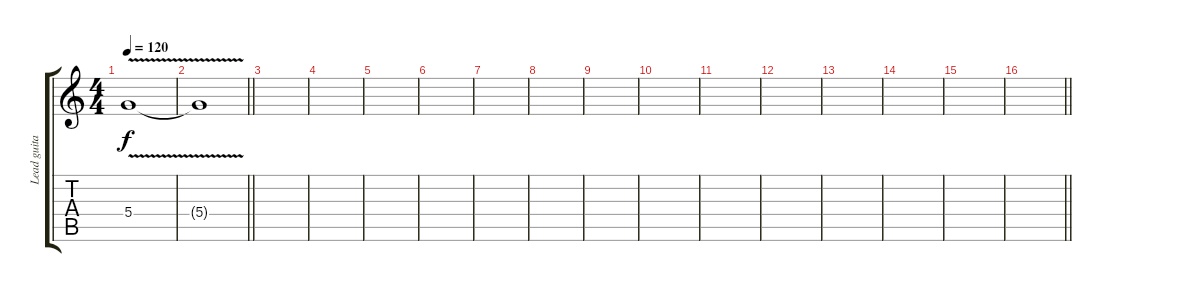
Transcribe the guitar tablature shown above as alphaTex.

\track ("Lead guitar 2" "Lead guita") {instrument distortionguitar}
\staff {score tabs}
\tuning (E4 B3 G3 D3 A2 E2) {hide}
\ts (4 4)
\tempo 120
\clef g2
\ks c
5.4{v}.1{dy f} |
\barLineRight lightlight
5.4{t}.1 |
\section ("" "")
|
|
|
|
|
|
|
|
|
|
|
|
|
\barLineRight lightlight
